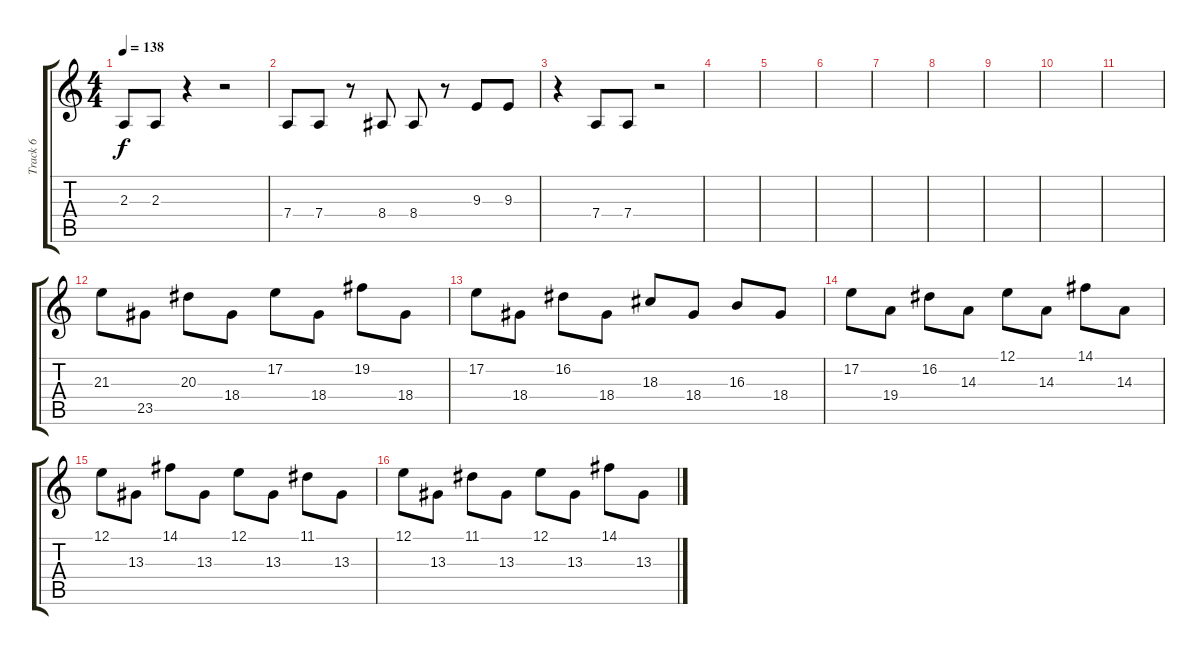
\track ("Track 6" "Track 6") {instrument pizzicatostrings}
\staff {score tabs}
\tuning (E4 B3 G3 D3 A2 E2) {hide}
\ts (4 4)
\tempo 138
\clef g2
\ks c
2.3.8{dy f} 2.3.8 r.4 r.2 |
7.4.8 7.4.8 r.8 8.4.8 8.4.8 r.8 9.3.8 9.3.8 |
r.4 7.4.8 7.4.8 r.2 |
|
|
|
|
|
|
|
|
21.3.8 23.5.8 20.3.8 18.4.8 17.2.8 18.4.8 19.2.8 18.4.8 |
17.2.8 18.4.8 16.2.8 18.4.8 18.3.8 18.4.8 16.3.8 18.4.8 |
17.2.8 19.4.8 16.2.8 14.3.8 12.1.8 14.3.8 14.1.8 14.3.8 |
12.1.8 13.3.8 14.1.8 13.3.8 12.1.8 13.3.8 11.1.8 13.3.8 |
12.1.8 13.3.8 11.1.8 13.3.8 12.1.8 13.3.8 14.1.8 13.3.8
